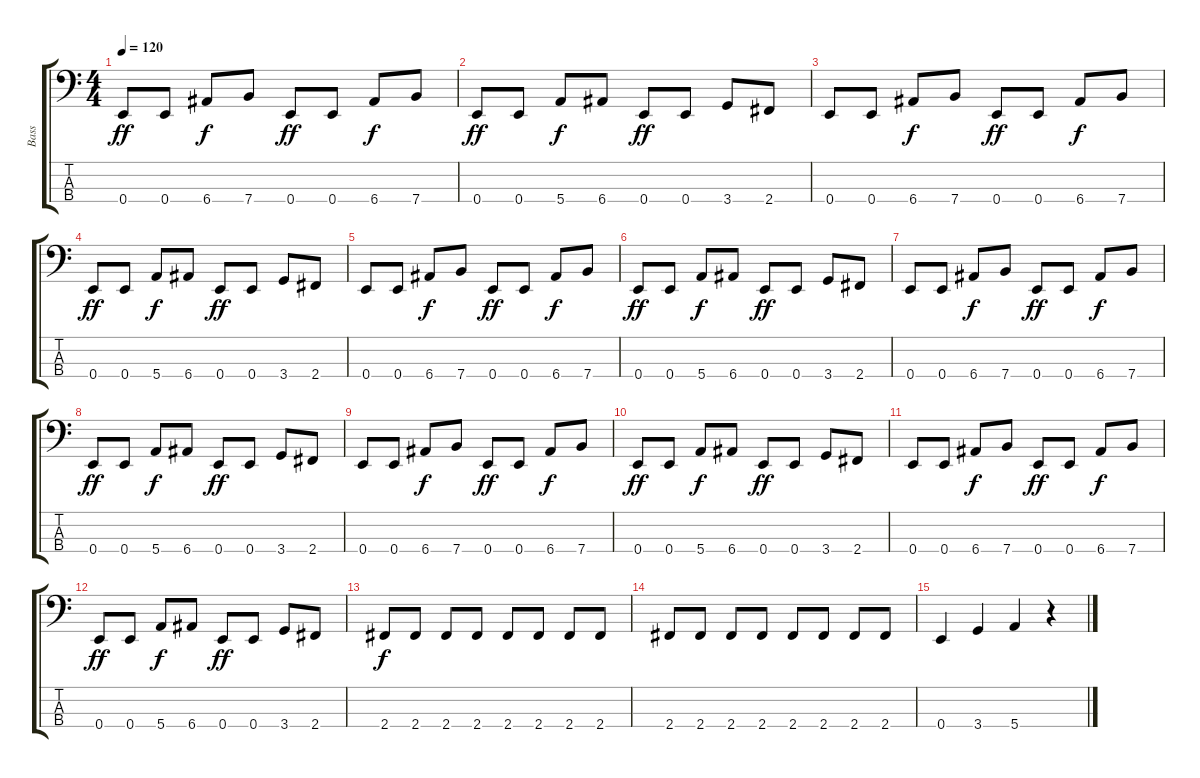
\track ("Bass" "Bass") {instrument electricbassfinger}
\staff {score tabs}
\tuning (G2 D2 A1 E1) {hide}
\ts (4 4)
\tempo 120
\clef f4
\ks c
0.4.8{dy ff} 0.4.8 6.4.8{dy f} 7.4.8 0.4.8{dy ff} 0.4.8 6.4.8{dy f} 7.4.8 |
0.4.8{dy ff} 0.4.8 5.4.8{dy f} 6.4.8 0.4.8{dy ff} 0.4.8 3.4.8 2.4.8 |
0.4.8 0.4.8 6.4.8{dy f} 7.4.8 0.4.8{dy ff} 0.4.8 6.4.8{dy f} 7.4.8 |
0.4.8{dy ff} 0.4.8 5.4.8{dy f} 6.4.8 0.4.8{dy ff} 0.4.8 3.4.8 2.4.8 |
0.4.8 0.4.8 6.4.8{dy f} 7.4.8 0.4.8{dy ff} 0.4.8 6.4.8{dy f} 7.4.8 |
0.4.8{dy ff} 0.4.8 5.4.8{dy f} 6.4.8 0.4.8{dy ff} 0.4.8 3.4.8 2.4.8 |
0.4.8 0.4.8 6.4.8{dy f} 7.4.8 0.4.8{dy ff} 0.4.8 6.4.8{dy f} 7.4.8 |
0.4.8{dy ff} 0.4.8 5.4.8{dy f} 6.4.8 0.4.8{dy ff} 0.4.8 3.4.8 2.4.8 |
0.4.8 0.4.8 6.4.8{dy f} 7.4.8 0.4.8{dy ff} 0.4.8 6.4.8{dy f} 7.4.8 |
0.4.8{dy ff} 0.4.8 5.4.8{dy f} 6.4.8 0.4.8{dy ff} 0.4.8 3.4.8 2.4.8 |
0.4.8 0.4.8 6.4.8{dy f} 7.4.8 0.4.8{dy ff} 0.4.8 6.4.8{dy f} 7.4.8 |
0.4.8{dy ff} 0.4.8 5.4.8{dy f} 6.4.8 0.4.8{dy ff} 0.4.8 3.4.8 2.4.8 |
2.4.8{dy f} 2.4.8 2.4.8 2.4.8 2.4.8 2.4.8 2.4.8 2.4.8 |
2.4.8 2.4.8 2.4.8 2.4.8 2.4.8 2.4.8 2.4.8 2.4.8 |
0.4.4 3.4.4 5.4.4 r.4
